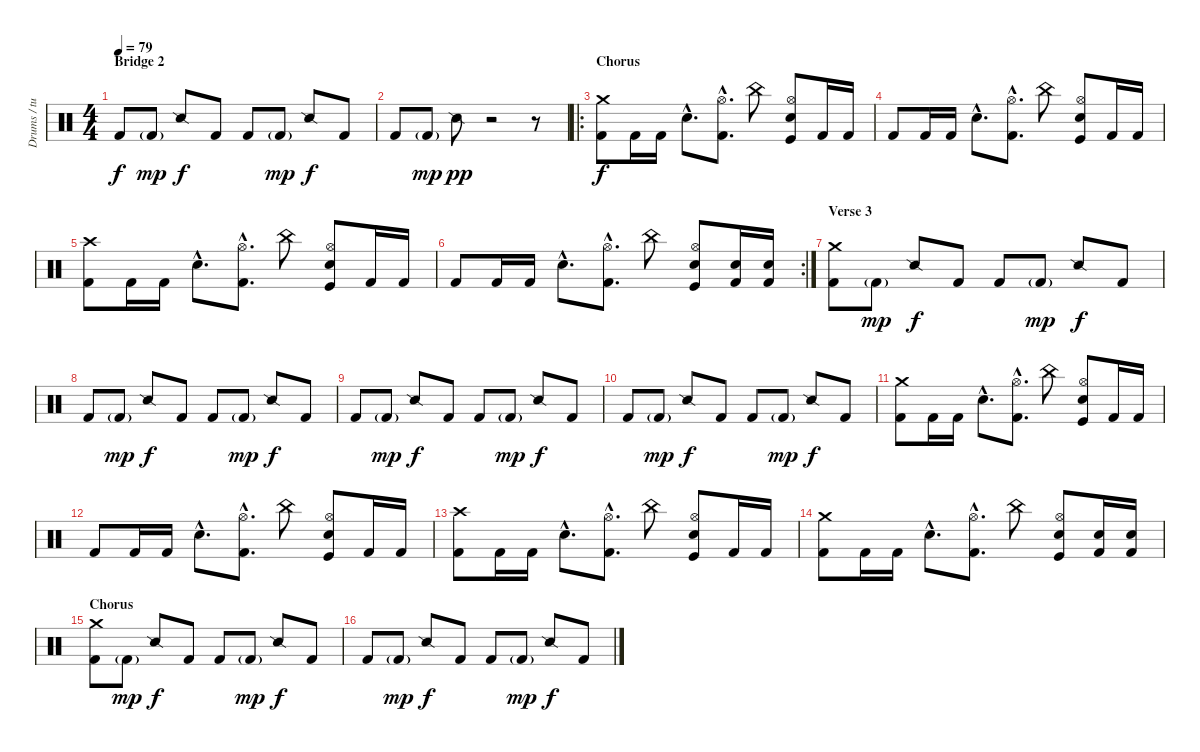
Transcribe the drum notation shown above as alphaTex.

\track ("Drums / turntables" "Drums / tu") {instrument percussion}
\staff {score}
\articulation defaults
\ts (4 4)
\section ("" "Bridge 2")
\tempo 79
\clef neutral
\ks c "Kick (hit) 2".8{dy f} "Kick (hit) 2"{g}.8{dy mp} "Snare (side stick) 2".8{dy f} "Kick (hit) 2".8 "Kick (hit) 2".8 "Kick (hit) 2"{g}.8{dy mp} "Snare (side stick) 2".8{dy f} "Kick (hit) 2".8
|
"Kick (hit) 2".8 "Kick (hit) 2"{g}.8{dy mp} "Snare (side stick) 2".8{dy pp} r.2 r.8 |
\ro
\section ("" "Chorus")
("Crash medium (hit)" "Kick (hit) 2").8{dy f} "Kick (hit) 2".16 "Kick (hit) 2".16 "Snare (hit) 2"{hac}.8{d} ("Hi-Hat (open)"{hac} "Kick (hit) 2"{hac}).8{d} "China (hit)".8 ("Hi-Hat (open)" "Kick (hit)" "Snare (hit) 2").8 "Kick (hit) 2".16 "Kick (hit) 2".16 |
"Kick (hit) 2".8 "Kick (hit) 2".16 "Kick (hit) 2".16 "Snare (hit) 2"{hac}.8{d} ("Hi-Hat (open)"{hac} "Kick (hit) 2"{hac}).8{d} "China (hit)".8 ("Hi-Hat (open)" "Kick (hit)" "Snare (hit) 2").8 "Kick (hit) 2".16 "Kick (hit) 2".16 |
("Crash high (hit)" "Kick (hit) 2").8 "Kick (hit) 2".16 "Kick (hit) 2".16 "Snare (hit) 2"{hac}.8{d} ("Hi-Hat (open)"{hac} "Kick (hit) 2"{hac}).8{d} "China (hit)".8 ("Hi-Hat (open)" "Kick (hit)" "Snare (hit) 2").8 "Kick (hit) 2".16 "Kick (hit) 2".16 |
\rc 2 "Kick (hit) 2".8 "Kick (hit) 2".16 "Kick (hit) 2".16 "Snare (hit) 2"{hac}.8{d}
("Hi-Hat (open)"{hac} "Kick (hit) 2"{hac}).8{d} "China (hit)".8 ("Hi-Hat (open)" "Kick (hit)" "Snare (hit) 2").8 ("Snare (hit) 2" "Kick (hit) 2").16 ("Snare (hit) 2" "Kick (hit) 2").16 |
\section ("" "Verse 3")
("Crash medium (hit)" "Kick (hit) 2").8 "Kick (hit) 2"{g}.8{dy mp} "Snare (side stick) 2".8{dy f} "Kick (hit) 2".8 "Kick (hit) 2".8 "Kick (hit) 2"{g}.8{dy mp} "Snare (side stick) 2".8{dy f} "Kick (hit) 2".8 |
"Kick (hit) 2".8 "Kick (hit) 2"{g}.8{dy mp} "Snare (side stick) 2".8{dy f} "Kick (hit) 2".8 "Kick (hit) 2".8 "Kick (hit) 2"{g}.8{dy mp} "Snare (side stick) 2".8{dy f} "Kick (hit) 2".8 |
"Kick (hit) 2".8 "Kick (hit) 2"{g}.8{dy mp} "Snare (side stick) 2".8{dy f} "Kick (hit) 2".8 "Kick (hit) 2".8 "Kick (hit) 2"{g}.8{dy mp} "Snare (side stick) 2".8{dy f} "Kick (hit) 2".8 |
"Kick (hit) 2".8 "Kick (hit) 2"{g}.8{dy mp} "Snare (side stick) 2".8{dy f} "Kick (hit) 2".8 "Kick (hit) 2".8 "Kick (hit) 2"{g}.8{dy mp} "Snare (side stick) 2".8{dy f} "Kick (hit) 2".8 |
("Crash medium (hit)" "Kick (hit) 2").8 "Kick (hit) 2".16 "Kick (hit) 2".16 "Snare (hit) 2"{hac}.8{d} ("Hi-Hat (open)"{hac} "Kick (hit) 2"{hac}).8{d} "China (hit)".8 ("Hi-Hat (open)" "Kick (hit)" "Snare (hit) 2").8 "Kick (hit) 2".16 "Kick (hit) 2".16 |
"Kick (hit) 2".8 "Kick (hit) 2".16 "Kick (hit) 2".16 "Snare (hit) 2"{hac}.8{d} ("Hi-Hat (open)"{hac} "Kick (hit) 2"{hac}).8{d} "China (hit)".8 ("Hi-Hat (open)" "Kick (hit)" "Snare (hit) 2").8 "Kick (hit) 2".16 "Kick (hit) 2".16 |
("Crash high (hit)" "Kick (hit) 2").8 "Kick (hit) 2".16 "Kick (hit) 2".16 "Snare (hit) 2"{hac}.8{d} ("Hi-Hat (open)"{hac} "Kick (hit) 2"{hac}).8{d} "China (hit)".8 ("Hi-Hat (open)" "Kick (hit)" "Snare (hit) 2").8 "Kick (hit) 2".16 "Kick (hit) 2".16 |
("Crash medium (hit)" "Kick (hit) 2").8 "Kick (hit) 2".16 "Kick (hit) 2".16 "Snare (hit) 2"{hac}.8{d} ("Hi-Hat (open)"{hac} "Kick (hit) 2"{hac}).8{d} "China (hit)".8 ("Hi-Hat (open)" "Kick (hit)" "Snare (hit) 2").8 ("Snare (hit) 2" "Kick (hit) 2").16 ("Snare (hit) 2" "Kick (hit) 2").16 |
\section ("" "Chorus")
("Crash medium (hit)" "Kick (hit) 2").8 "Kick (hit) 2"{g}.8{dy mp} "Snare (side stick) 2".8{dy f} "Kick (hit) 2".8 "Kick (hit) 2".8 "Kick (hit) 2"{g}.8{dy mp} "Snare (side stick) 2".8{dy f} "Kick (hit) 2".8 |
"Kick (hit) 2".8 "Kick (hit) 2"{g}.8{dy mp} "Snare (side stick) 2".8{dy f} "Kick (hit) 2".8 "Kick (hit) 2".8 "Kick (hit) 2"{g}.8{dy mp} "Snare (side stick) 2".8{dy f} "Kick (hit) 2".8
